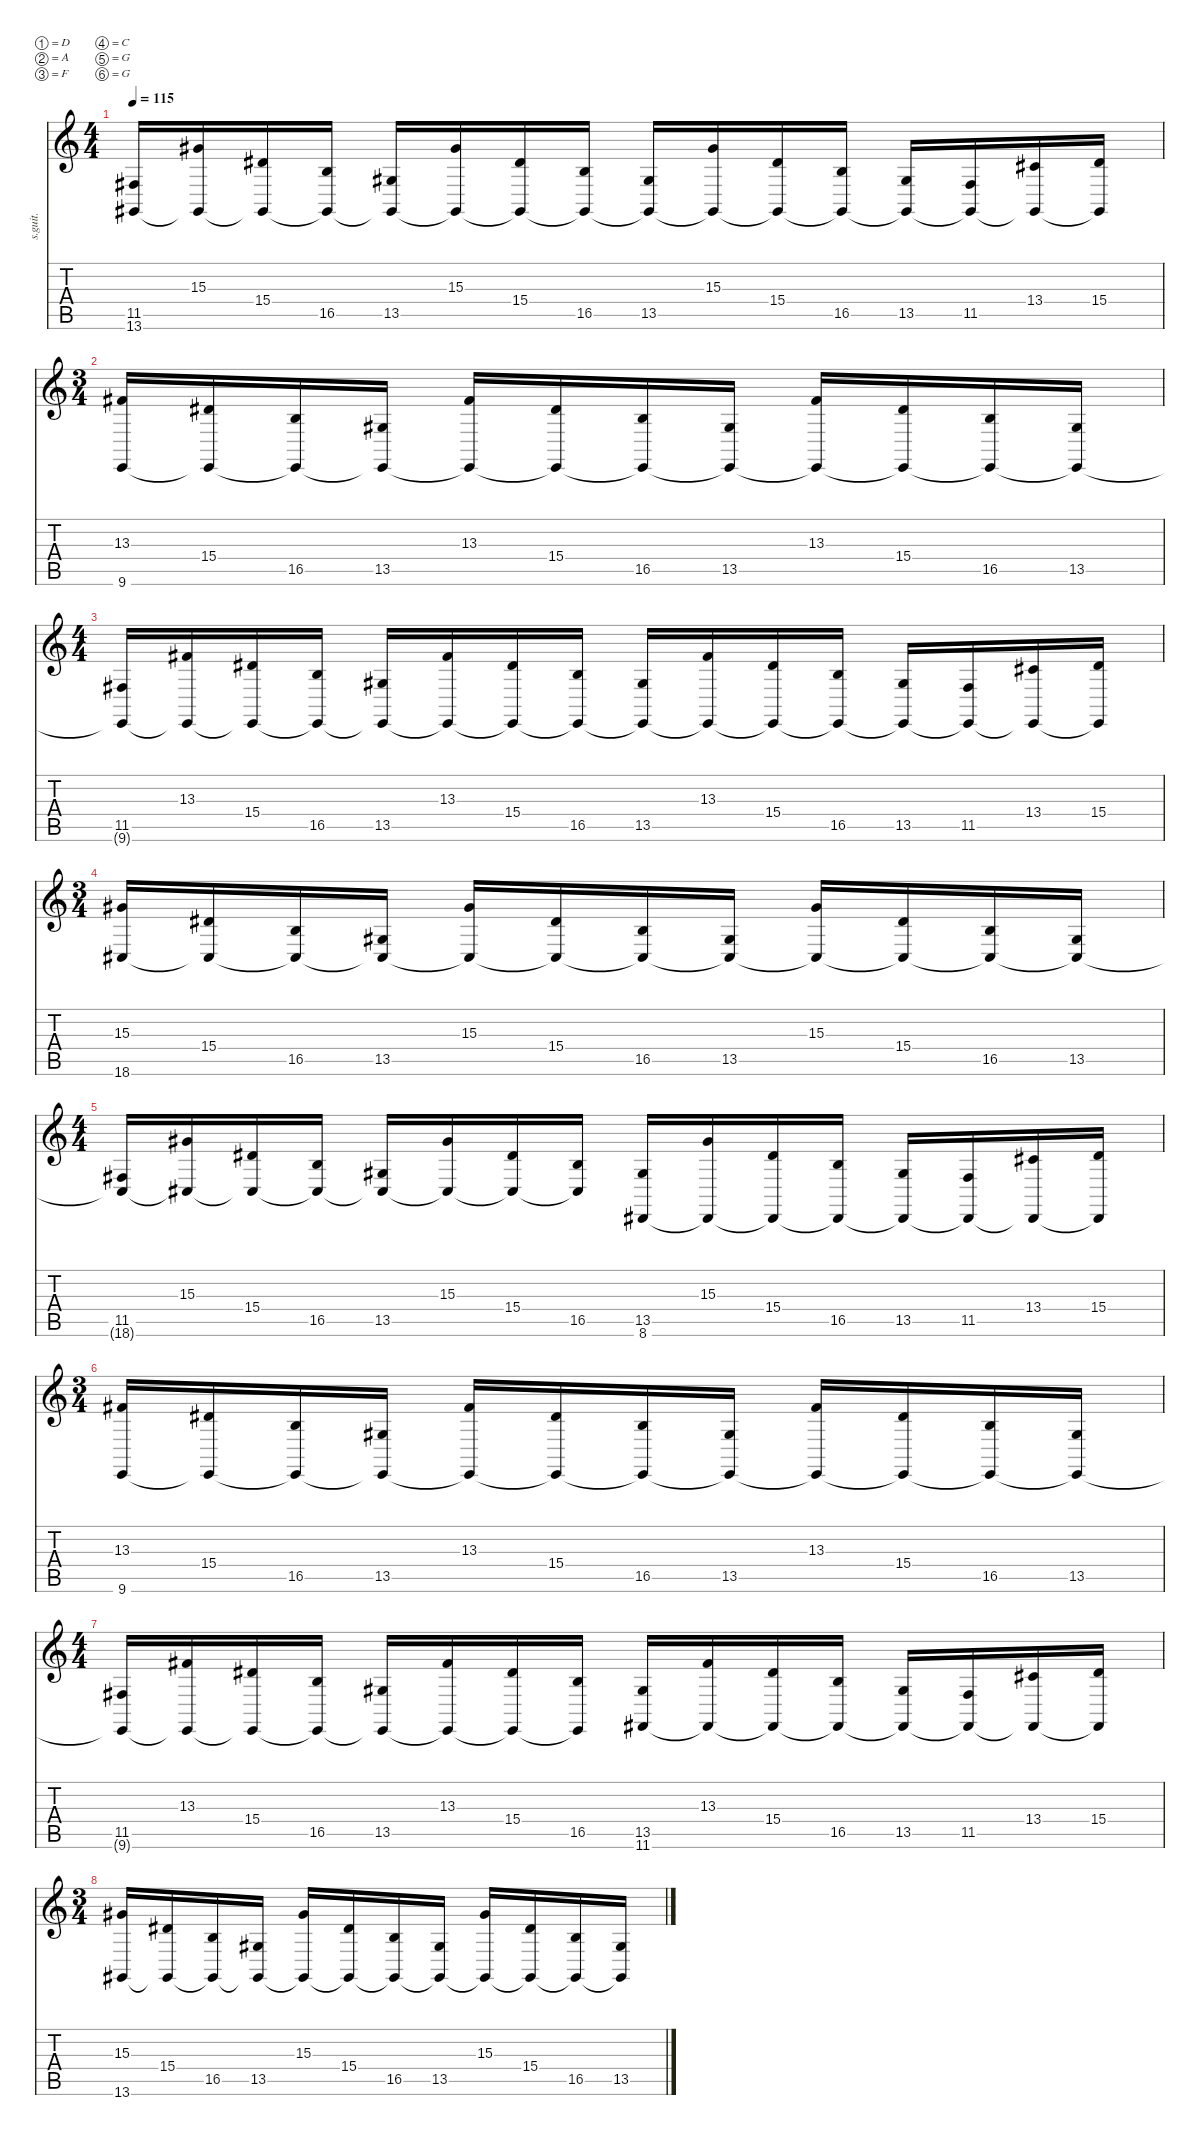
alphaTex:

\defaultSystemsLayout 4
\hideDynamics
\bracketExtendMode nobrackets
\track ("Bass" "s.guit.") {instrument electricbasspick}
\staff {score tabs}
\tuning (D3 A2 F2 C2 G1 G0)
\ts (4 4)
\beaming (8 2 2 2 2)
\tempo 115
\clef g2
\ks c
(11.5{acc #} 13.6{t acc #}).16{lyrics (0 "") lyrics (1 "") lyrics (2 "") lyrics (3 "") lyrics (4 "") dy f} (15.3{acc #} 13.6{t acc #}).16{lyrics (0 "") lyrics (1 "") lyrics (2 "") lyrics (3 "") lyrics (4 "")} (15.4{acc #} 13.6{t acc #}).16{lyrics (0 "") lyrics (1 "") lyrics (2 "") lyrics (3 "") lyrics (4 "")} (16.5 13.6{t acc #}).16{lyrics (0 "") lyrics (1 "") lyrics (2 "") lyrics (3 "") lyrics (4 "")} (13.5{acc #} 13.6{t acc #}).16{lyrics (0 "") lyrics (1 "") lyrics (2 "") lyrics (3 "") lyrics (4 "")} (15.3{acc #} 13.6{t acc #}).16{lyrics (0 "") lyrics (1 "") lyrics (2 "") lyrics (3 "") lyrics (4 "")} (15.4{acc #} 13.6{t acc #}).16{lyrics (0 "") lyrics (1 "") lyrics (2 "") lyrics (3 "") lyrics (4 "")} (16.5 13.6{t acc #}).16{lyrics (0 "") lyrics (1 "") lyrics (2 "") lyrics (3 "") lyrics (4 "")} (13.5{acc #} 13.6{t acc #}).16{lyrics (0 "") lyrics (1 "") lyrics (2 "") lyrics (3 "") lyrics (4 "")} (15.3{acc #} 13.6{t acc #}).16{lyrics (0 "") lyrics (1 "") lyrics (2 "") lyrics (3 "") lyrics (4 "")} (15.4{acc #} 13.6{t acc #}).16{lyrics (0 "") lyrics (1 "") lyrics (2 "") lyrics (3 "") lyrics (4 "")} (16.5 13.6{t acc #}).16{lyrics (0 "") lyrics (1 "") lyrics (2 "") lyrics (3 "") lyrics (4 "")} (13.5{acc #} 13.6{t acc #}).16{lyrics (0 "") lyrics (1 "") lyrics (2 "") lyrics (3 "") lyrics (4 "")} (11.5{acc #} 13.6{t acc #}).16{lyrics (0 "") lyrics (1 "") lyrics (2 "") lyrics (3 "") lyrics (4 "")} (13.4{acc #} 13.6{t acc #}).16{lyrics (0 "") lyrics (1 "") lyrics (2 "") lyrics (3 "") lyrics (4 "")} (15.4{acc #} 13.6{t acc #}).16{lyrics (0 "") lyrics (1 "") lyrics (2 "") lyrics (3 "") lyrics (4 "")} |
\ts (3 4)
\beaming (8 2 2 2 2)
(13.3{acc #} 9.6).16{lyrics (0 "") lyrics (1 "") lyrics (2 "") lyrics (3 "") lyrics (4 "")} (15.4{acc #} 9.6{t}).16{lyrics (0 "") lyrics (1 "") lyrics (2 "") lyrics (3 "") lyrics (4 "")} (16.5 9.6{t}).16{lyrics (0 "") lyrics (1 "") lyrics (2 "") lyrics (3 "") lyrics (4 "")} (13.5{acc #} 9.6{t}).16{lyrics (0 "") lyrics (1 "") lyrics (2 "") lyrics (3 "") lyrics (4 "")} (13.3{acc #} 9.6{t}).16{lyrics (0 "") lyrics (1 "") lyrics (2 "") lyrics (3 "") lyrics (4 "")} (15.4{acc #} 9.6{t}).16{lyrics (0 "") lyrics (1 "") lyrics (2 "") lyrics (3 "") lyrics (4 "")} (16.5 9.6{t}).16{lyrics (0 "") lyrics (1 "") lyrics (2 "") lyrics (3 "") lyrics (4 "")} (13.5{acc #} 9.6{t}).16{lyrics (0 "") lyrics (1 "") lyrics (2 "") lyrics (3 "") lyrics (4 "")} (13.3{acc #} 9.6{t}).16{lyrics (0 "") lyrics (1 "") lyrics (2 "") lyrics (3 "") lyrics (4 "")} (15.4{acc #} 9.6{t}).16{lyrics (0 "") lyrics (1 "") lyrics (2 "") lyrics (3 "") lyrics (4 "")} (16.5 9.6{t}).16{lyrics (0 "") lyrics (1 "") lyrics (2 "") lyrics (3 "") lyrics (4 "")} (13.5{acc #} 9.6{t}).16{lyrics (0 "") lyrics (1 "") lyrics (2 "") lyrics (3 "") lyrics (4 "")} |
\ts (4 4)
\beaming (8 2 2 2 2)
(11.5{acc #} 9.6{t}).16{lyrics (0 "") lyrics (1 "") lyrics (2 "") lyrics (3 "") lyrics (4 "")} (13.3{acc #} 9.6{t}).16{lyrics (0 "") lyrics (1 "") lyrics (2 "") lyrics (3 "") lyrics (4 "")} (15.4{acc #} 9.6{t}).16{lyrics (0 "") lyrics (1 "") lyrics (2 "") lyrics (3 "") lyrics (4 "")} (16.5 9.6{t}).16{lyrics (0 "") lyrics (1 "") lyrics (2 "") lyrics (3 "") lyrics (4 "")} (13.5{acc #} 9.6{t}).16{lyrics (0 "") lyrics (1 "") lyrics (2 "") lyrics (3 "") lyrics (4 "")} (13.3{acc #} 9.6{t}).16{lyrics (0 "") lyrics (1 "") lyrics (2 "") lyrics (3 "") lyrics (4 "")} (15.4{acc #} 9.6{t}).16{lyrics (0 "") lyrics (1 "") lyrics (2 "") lyrics (3 "") lyrics (4 "")} (16.5 9.6{t}).16{lyrics (0 "") lyrics (1 "") lyrics (2 "") lyrics (3 "") lyrics (4 "")} (13.5{acc #} 9.6{t}).16{lyrics (0 "") lyrics (1 "") lyrics (2 "") lyrics (3 "") lyrics (4 "")} (13.3{acc #} 9.6{t}).16{lyrics (0 "") lyrics (1 "") lyrics (2 "") lyrics (3 "") lyrics (4 "")} (15.4{acc #} 9.6{t}).16{lyrics (0 "") lyrics (1 "") lyrics (2 "") lyrics (3 "") lyrics (4 "")} (16.5 9.6{t}).16{lyrics (0 "") lyrics (1 "") lyrics (2 "") lyrics (3 "") lyrics (4 "")} (13.5{acc #} 9.6{t}).16{lyrics (0 "") lyrics (1 "") lyrics (2 "") lyrics (3 "") lyrics (4 "")} (11.5{acc #} 9.6{t}).16{lyrics (0 "") lyrics (1 "") lyrics (2 "") lyrics (3 "") lyrics (4 "")} (13.4{acc #} 9.6{t}).16{lyrics (0 "") lyrics (1 "") lyrics (2 "") lyrics (3 "") lyrics (4 "")} (15.4{acc #} 9.6{t}).16{lyrics (0 "") lyrics (1 "") lyrics (2 "") lyrics (3 "") lyrics (4 "")} |
\ts (3 4)
\beaming (8 2 2 2 2)
(15.3{acc #} 18.6{acc #}).16{lyrics (0 "") lyrics (1 "") lyrics (2 "") lyrics (3 "") lyrics (4 "")} (15.4{acc #} 18.6{t acc #}).16{lyrics (0 "") lyrics (1 "") lyrics (2 "") lyrics (3 "") lyrics (4 "")} (16.5 18.6{t acc #}).16{lyrics (0 "") lyrics (1 "") lyrics (2 "") lyrics (3 "") lyrics (4 "")} (13.5{acc #} 18.6{t acc #}).16{lyrics (0 "") lyrics (1 "") lyrics (2 "") lyrics (3 "") lyrics (4 "")} (15.3{acc #} 18.6{t acc #}).16{lyrics (0 "") lyrics (1 "") lyrics (2 "") lyrics (3 "") lyrics (4 "")} (15.4{acc #} 18.6{t acc #}).16{lyrics (0 "") lyrics (1 "") lyrics (2 "") lyrics (3 "") lyrics (4 "")} (16.5 18.6{t acc #}).16{lyrics (0 "") lyrics (1 "") lyrics (2 "") lyrics (3 "") lyrics (4 "")} (13.5{acc #} 18.6{t acc #}).16{lyrics (0 "") lyrics (1 "") lyrics (2 "") lyrics (3 "") lyrics (4 "")} (15.3{acc #} 18.6{t acc #}).16{lyrics (0 "") lyrics (1 "") lyrics (2 "") lyrics (3 "") lyrics (4 "")} (15.4{acc #} 18.6{t acc #}).16{lyrics (0 "") lyrics (1 "") lyrics (2 "") lyrics (3 "") lyrics (4 "")} (16.5 18.6{t acc #}).16{lyrics (0 "") lyrics (1 "") lyrics (2 "") lyrics (3 "") lyrics (4 "")} (13.5{acc #} 18.6{t acc #}).16{lyrics (0 "") lyrics (1 "") lyrics (2 "") lyrics (3 "") lyrics (4 "")} |
\ts (4 4)
\beaming (8 2 2 2 2)
(11.5{acc #} 18.6{t acc #}).16{lyrics (0 "") lyrics (1 "") lyrics (2 "") lyrics (3 "") lyrics (4 "")} (15.3{acc #} 18.6{t acc #}).16{lyrics (0 "") lyrics (1 "") lyrics (2 "") lyrics (3 "") lyrics (4 "")} (15.4{acc #} 18.6{t acc #}).16{lyrics (0 "") lyrics (1 "") lyrics (2 "") lyrics (3 "") lyrics (4 "")} (16.5 18.6{t acc #}).16{lyrics (0 "") lyrics (1 "") lyrics (2 "") lyrics (3 "") lyrics (4 "")} (13.5{acc #} 18.6{t acc #}).16{lyrics (0 "") lyrics (1 "") lyrics (2 "") lyrics (3 "") lyrics (4 "")} (15.3{acc #} 18.6{t acc #}).16{lyrics (0 "") lyrics (1 "") lyrics (2 "") lyrics (3 "") lyrics (4 "")} (15.4{acc #} 18.6{t acc #}).16{lyrics (0 "") lyrics (1 "") lyrics (2 "") lyrics (3 "") lyrics (4 "")} (16.5 18.6{t acc #}).16{lyrics (0 "") lyrics (1 "") lyrics (2 "") lyrics (3 "") lyrics (4 "")} (13.5{acc #} 8.6{acc #}).16{lyrics (0 "") lyrics (1 "") lyrics (2 "") lyrics (3 "") lyrics (4 "")} (15.3{acc #} 8.6{t acc #}).16{lyrics (0 "") lyrics (1 "") lyrics (2 "") lyrics (3 "") lyrics (4 "")} (15.4{acc #} 8.6{t acc #}).16{lyrics (0 "") lyrics (1 "") lyrics (2 "") lyrics (3 "") lyrics (4 "")} (16.5 8.6{t acc #}).16{lyrics (0 "") lyrics (1 "") lyrics (2 "") lyrics (3 "") lyrics (4 "")} (13.5{acc #} 8.6{t acc #}).16{lyrics (0 "") lyrics (1 "") lyrics (2 "") lyrics (3 "") lyrics (4 "")} (11.5{acc #} 8.6{t acc #}).16{lyrics (0 "") lyrics (1 "") lyrics (2 "") lyrics (3 "") lyrics (4 "")} (13.4{acc #} 8.6{t acc #}).16{lyrics (0 "") lyrics (1 "") lyrics (2 "") lyrics (3 "") lyrics (4 "")} (15.4{acc #} 8.6{t acc #}).16{lyrics (0 "") lyrics (1 "") lyrics (2 "") lyrics (3 "") lyrics (4 "")} |
\ts (3 4)
\beaming (8 2 2 2 2)
(13.3{acc #} 9.6).16{lyrics (0 "") lyrics (1 "") lyrics (2 "") lyrics (3 "") lyrics (4 "")} (15.4{acc #} 9.6{t}).16{lyrics (0 "") lyrics (1 "") lyrics (2 "") lyrics (3 "") lyrics (4 "")} (16.5 9.6{t}).16{lyrics (0 "") lyrics (1 "") lyrics (2 "") lyrics (3 "") lyrics (4 "")} (13.5{acc #} 9.6{t}).16{lyrics (0 "") lyrics (1 "") lyrics (2 "") lyrics (3 "") lyrics (4 "")} (13.3{acc #} 9.6{t}).16{lyrics (0 "") lyrics (1 "") lyrics (2 "") lyrics (3 "") lyrics (4 "")} (15.4{acc #} 9.6{t}).16{lyrics (0 "") lyrics (1 "") lyrics (2 "") lyrics (3 "") lyrics (4 "")} (16.5 9.6{t}).16{lyrics (0 "") lyrics (1 "") lyrics (2 "") lyrics (3 "") lyrics (4 "")} (13.5{acc #} 9.6{t}).16{lyrics (0 "") lyrics (1 "") lyrics (2 "") lyrics (3 "") lyrics (4 "")} (13.3{acc #} 9.6{t}).16{lyrics (0 "") lyrics (1 "") lyrics (2 "") lyrics (3 "") lyrics (4 "")} (15.4{acc #} 9.6{t}).16{lyrics (0 "") lyrics (1 "") lyrics (2 "") lyrics (3 "") lyrics (4 "")} (16.5 9.6{t}).16{lyrics (0 "") lyrics (1 "") lyrics (2 "") lyrics (3 "") lyrics (4 "")} (13.5{acc #} 9.6{t}).16{lyrics (0 "") lyrics (1 "") lyrics (2 "") lyrics (3 "") lyrics (4 "")} |
\ts (4 4)
\beaming (8 2 2 2 2)
(11.5{acc #} 9.6{t}).16{lyrics (0 "") lyrics (1 "") lyrics (2 "") lyrics (3 "") lyrics (4 "")} (13.3{acc #} 9.6{t}).16{lyrics (0 "") lyrics (1 "") lyrics (2 "") lyrics (3 "") lyrics (4 "")} (15.4{acc #} 9.6{t}).16{lyrics (0 "") lyrics (1 "") lyrics (2 "") lyrics (3 "") lyrics (4 "")} (16.5 9.6{t}).16{lyrics (0 "") lyrics (1 "") lyrics (2 "") lyrics (3 "") lyrics (4 "")} (13.5{acc #} 9.6{t}).16{lyrics (0 "") lyrics (1 "") lyrics (2 "") lyrics (3 "") lyrics (4 "")} (13.3{acc #} 9.6{t}).16{lyrics (0 "") lyrics (1 "") lyrics (2 "") lyrics (3 "") lyrics (4 "")} (15.4{acc #} 9.6{t}).16{lyrics (0 "") lyrics (1 "") lyrics (2 "") lyrics (3 "") lyrics (4 "")} (16.5 9.6{t}).16{lyrics (0 "") lyrics (1 "") lyrics (2 "") lyrics (3 "") lyrics (4 "")} (13.5{acc #} 11.6{acc #}).16{lyrics (0 "") lyrics (1 "") lyrics (2 "") lyrics (3 "") lyrics (4 "")} (13.3{acc #} 11.6{t acc #}).16{lyrics (0 "") lyrics (1 "") lyrics (2 "") lyrics (3 "") lyrics (4 "")} (15.4{acc #} 11.6{t acc #}).16{lyrics (0 "") lyrics (1 "") lyrics (2 "") lyrics (3 "") lyrics (4 "")} (16.5 11.6{t acc #}).16{lyrics (0 "") lyrics (1 "") lyrics (2 "") lyrics (3 "") lyrics (4 "")} (13.5{acc #} 11.6{t acc #}).16{lyrics (0 "") lyrics (1 "") lyrics (2 "") lyrics (3 "") lyrics (4 "")} (11.5{acc #} 11.6{t acc #}).16{lyrics (0 "") lyrics (1 "") lyrics (2 "") lyrics (3 "") lyrics (4 "")} (13.4{acc #} 11.6{t acc #}).16{lyrics (0 "") lyrics (1 "") lyrics (2 "") lyrics (3 "") lyrics (4 "")} (15.4{acc #} 11.6{t acc #}).16{lyrics (0 "") lyrics (1 "") lyrics (2 "") lyrics (3 "") lyrics (4 "")} |
\ts (3 4)
\beaming (8 2 2 2 2)
(15.3{acc #} 13.6{acc #}).16{lyrics (0 "") lyrics (1 "") lyrics (2 "") lyrics (3 "") lyrics (4 "")} (15.4{acc #} 13.6{t acc #}).16{lyrics (0 "") lyrics (1 "") lyrics (2 "") lyrics (3 "") lyrics (4 "")} (16.5 13.6{t acc #}).16{lyrics (0 "") lyrics (1 "") lyrics (2 "") lyrics (3 "") lyrics (4 "")} (13.5{acc #} 13.6{t acc #}).16{lyrics (0 "") lyrics (1 "") lyrics (2 "") lyrics (3 "") lyrics (4 "")} (15.3{acc #} 13.6{t acc #}).16{lyrics (0 "") lyrics (1 "") lyrics (2 "") lyrics (3 "") lyrics (4 "")} (15.4{acc #} 13.6{t acc #}).16{lyrics (0 "") lyrics (1 "") lyrics (2 "") lyrics (3 "") lyrics (4 "")} (16.5 13.6{t acc #}).16{lyrics (0 "") lyrics (1 "") lyrics (2 "") lyrics (3 "") lyrics (4 "")} (13.5{acc #} 13.6{t acc #}).16{lyrics (0 "") lyrics (1 "") lyrics (2 "") lyrics (3 "") lyrics (4 "")} (15.3{acc #} 13.6{t acc #}).16{lyrics (0 "") lyrics (1 "") lyrics (2 "") lyrics (3 "") lyrics (4 "")} (15.4{acc #} 13.6{t acc #}).16{lyrics (0 "") lyrics (1 "") lyrics (2 "") lyrics (3 "") lyrics (4 "")} (16.5 13.6{t acc #}).16{lyrics (0 "") lyrics (1 "") lyrics (2 "") lyrics (3 "") lyrics (4 "")} (13.5{acc #} 13.6{t acc #}).16{lyrics (0 "") lyrics (1 "") lyrics (2 "") lyrics (3 "") lyrics (4 "")}
